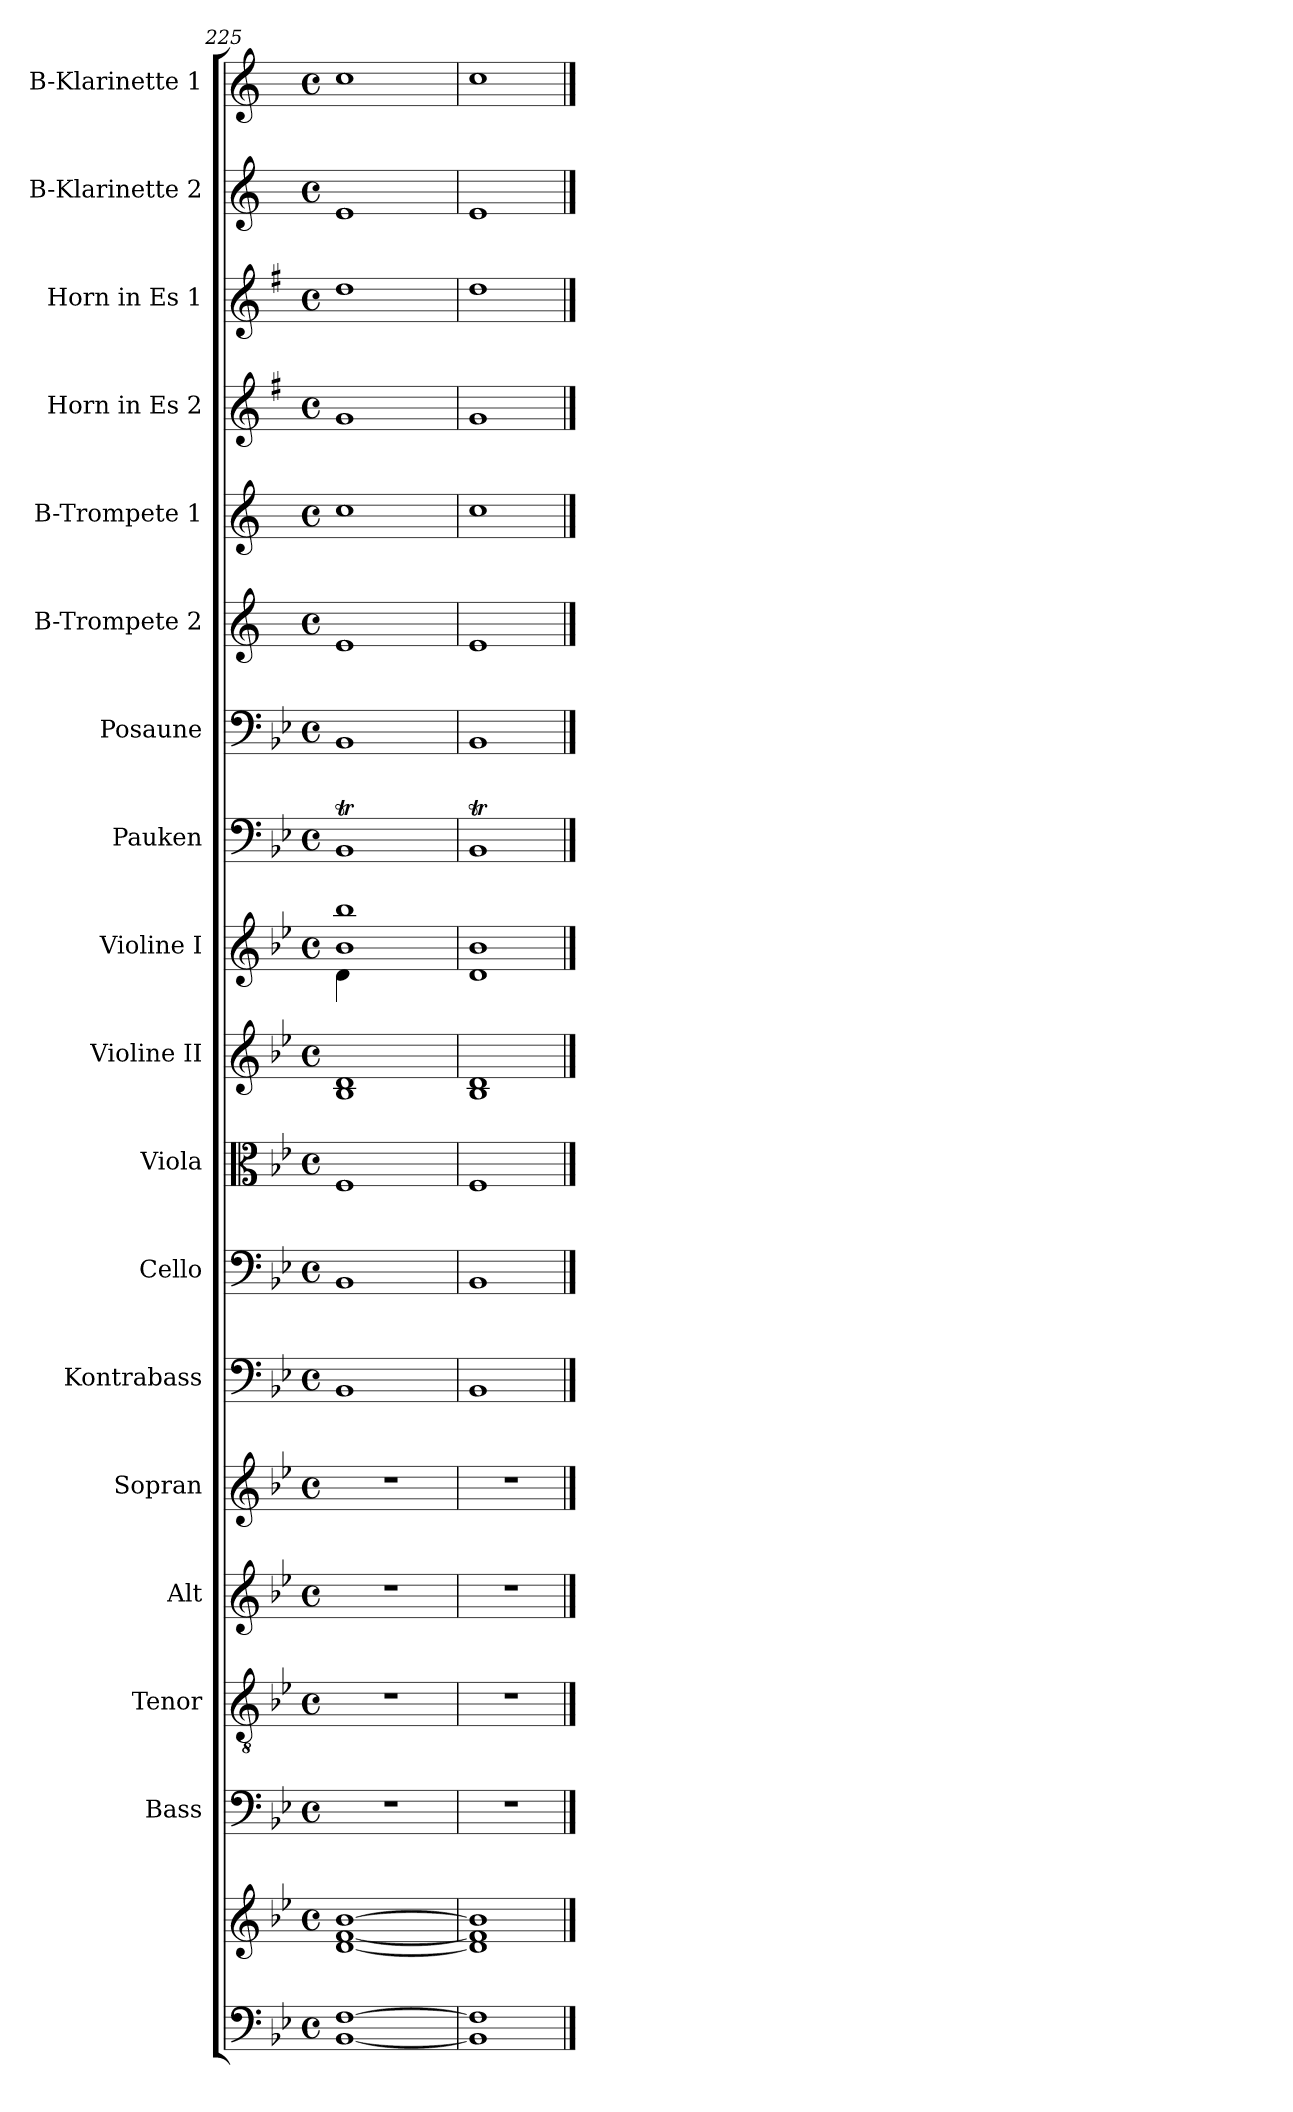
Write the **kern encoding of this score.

**kern	**kern	**kern	**kern	**kern	**kern	**kern	**kern	**kern	**kern	**kern	**kern	**kern	**kern	**kern	**kern	**kern	**kern	**kern
*part18	*part18	*part17	*part16	*part15	*part14	*part13	*part12	*part11	*part10	*part9	*part8	*part7	*part6	*part5	*part4	*part3	*part2	*part1
*staff19	*staff18	*staff17	*staff16	*staff15	*staff14	*staff13	*staff12	*staff11	*staff10	*staff9	*staff8	*staff7	*staff6	*staff5	*staff4	*staff3	*staff2	*staff1
*	*	*I"Bass	*I"Tenor	*I"Alt	*I"Sopran	*I"Kontrabass	*I"Cello	*I"Viola	*I"Violine II	*I"Violine I	*I"Pauken	*I"Posaune	*I"B-Trompete 2	*I"B-Trompete 1	*I"Horn in Es 2	*I"Horn in Es 1	*I"B-Klarinette 2	*I"B-Klarinette 1
*	*	*I'B.	*I'T.	*I'A.	*I'S.	*I'Kb.	*	*I'Vla.	*I'Vl. II	*I'Vl. I	*I'Pk.	*I'Pos.	*I'B Trp. 2	*I'B Trp. 1	*	*	*I'B Kl. 2	*I'B Kl. 1
*clefF4	*clefG2	*clefF4	*clefGv2	*clefG2	*clefG2	*clefF4	*clefF4	*clefC3	*clefG2	*clefG2	*clefF4	*clefF4	*clefG2	*clefG2	*clefG2	*clefG2	*clefG2	*clefG2
*	*	*	*	*	*	*ITrd7c12	*	*	*	*	*	*	*ITrd1c2	*ITrd1c2	*ITrd5c9	*ITrd5c9	*ITrd1c2	*ITrd1c2
*k[b-e-]	*k[b-e-]	*k[b-e-]	*k[b-e-]	*k[b-e-]	*k[b-e-]	*k[b-e-]	*k[b-e-]	*k[b-e-]	*k[b-e-]	*k[b-e-]	*k[b-e-]	*k[b-e-]	*k[b-e-]	*k[b-e-]	*k[b-e-]	*k[b-e-]	*k[b-e-]	*k[b-e-]
*B-:	*B-:	*B-:	*B-:	*B-:	*B-:	*B-:	*B-:	*B-:	*B-:	*B-:	*B-:	*B-:	*B-:	*B-:	*B-:	*B-:	*B-:	*B-:
*M4/4	*M4/4	*M4/4	*M4/4	*M4/4	*M4/4	*M4/4	*M4/4	*M4/4	*M4/4	*M4/4	*M4/4	*M4/4	*M4/4	*M4/4	*M4/4	*M4/4	*M4/4	*M4/4
*met(c)	*met(c)	*met(c)	*met(c)	*met(c)	*met(c)	*met(c)	*met(c)	*met(c)	*met(c)	*met(c)	*met(c)	*met(c)	*met(c)	*met(c)	*met(c)	*met(c)	*met(c)	*met(c)
=225	=225	=225	=225	=225	=225	=225	=225	=225	=225	=225	=225	=225	=225	=225	=225	=225	=225	=225
*	*	*	*	*	*	*	*	*	*	*^	*	*	*	*	*	*	*	*
[1BB- [1F	[1d [1f [1b-	1r	1r	1r	1r	1BBB-	1BB-	1F	1B- 1d	1b- 1bb-	4d\	1BB-T	1BB-	1d	1b-	1B-	1f	1d	1b-
.	.	.	.	.	.	.	.	.	.	.	2.ryy	.	.	.	.	.	.	.	.
*	*	*	*	*	*	*	*	*	*	*v	*v	*	*	*	*	*	*	*	*
=226	=226	=226	=226	=226	=226	=226	=226	=226	=226	=226	=226	=226	=226	=226	=226	=226	=226	=226
1BB-] 1F]	1d] 1f] 1b-]	1r	1r	1r	1r	1BBB-	1BB-	1F	1B- 1d	1d 1b-	1BB-T	1BB-	1d	1b-	1B-	1f	1d	1b-
==	==	==	==	==	==	==	==	==	==	==	==	==	==	==	==	==	==	==
*-	*-	*-	*-	*-	*-	*-	*-	*-	*-	*-	*-	*-	*-	*-	*-	*-	*-	*-
